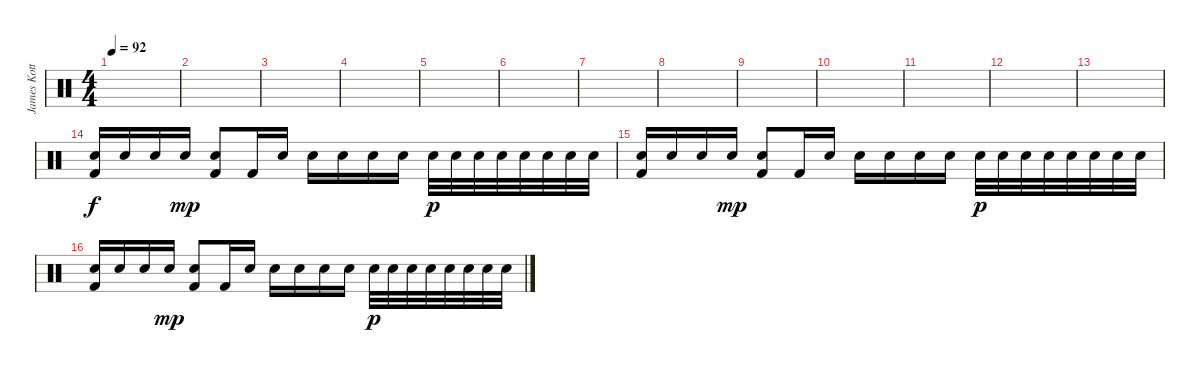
\track ("James Kottak" "James Kott") {instrument percussion}
\staff {score}
\articulation defaults
\ts (4 4)
\tempo 92
\clef neutral
\ks c
|
|
|
|
|
|
|
|
|
|
|
|
|
("Electric Snare (hit)" "Kick (hit) 2").16 "Electric Snare (hit)".16 "Electric Snare (hit)".16 "Electric Snare (hit)".16{dy mp} ("Electric Snare (hit)" "Kick (hit) 2").8 "Kick (hit) 2".16 "Electric Snare (hit)".16 "Electric Snare (hit)".16 "Electric Snare (hit)".16 "Electric Snare (hit)".16 "Electric Snare (hit)".16 "Electric Snare (hit)".32{dy p} "Electric Snare (hit)".32 "Electric Snare (hit)".32 "Electric Snare (hit)".32 "Electric Snare (hit)".32 "Electric Snare (hit)".32 "Electric Snare (hit)".32 "Electric Snare (hit)".32 |
("Electric Snare (hit)" "Kick (hit) 2").16 "Electric Snare (hit)".16 "Electric Snare (hit)".16 "Electric Snare (hit)".16{dy mp} ("Electric Snare (hit)" "Kick (hit) 2").8 "Kick (hit) 2".16 "Electric Snare (hit)".16 "Electric Snare (hit)".16 "Electric Snare (hit)".16 "Electric Snare (hit)".16 "Electric Snare (hit)".16 "Electric Snare (hit)".32{dy p} "Electric Snare (hit)".32 "Electric Snare (hit)".32 "Electric Snare (hit)".32 "Electric Snare (hit)".32 "Electric Snare (hit)".32 "Electric Snare (hit)".32 "Electric Snare (hit)".32 |
("Electric Snare (hit)" "Kick (hit) 2").16 "Electric Snare (hit)".16 "Electric Snare (hit)".16 "Electric Snare (hit)".16{dy mp} ("Electric Snare (hit)" "Kick (hit) 2").8 "Kick (hit) 2".16 "Electric Snare (hit)".16 "Electric Snare (hit)".16 "Electric Snare (hit)".16 "Electric Snare (hit)".16 "Electric Snare (hit)".16 "Electric Snare (hit)".32{dy p} "Electric Snare (hit)".32 "Electric Snare (hit)".32 "Electric Snare (hit)".32 "Electric Snare (hit)".32 "Electric Snare (hit)".32 "Electric Snare (hit)".32 "Electric Snare (hit)".32
